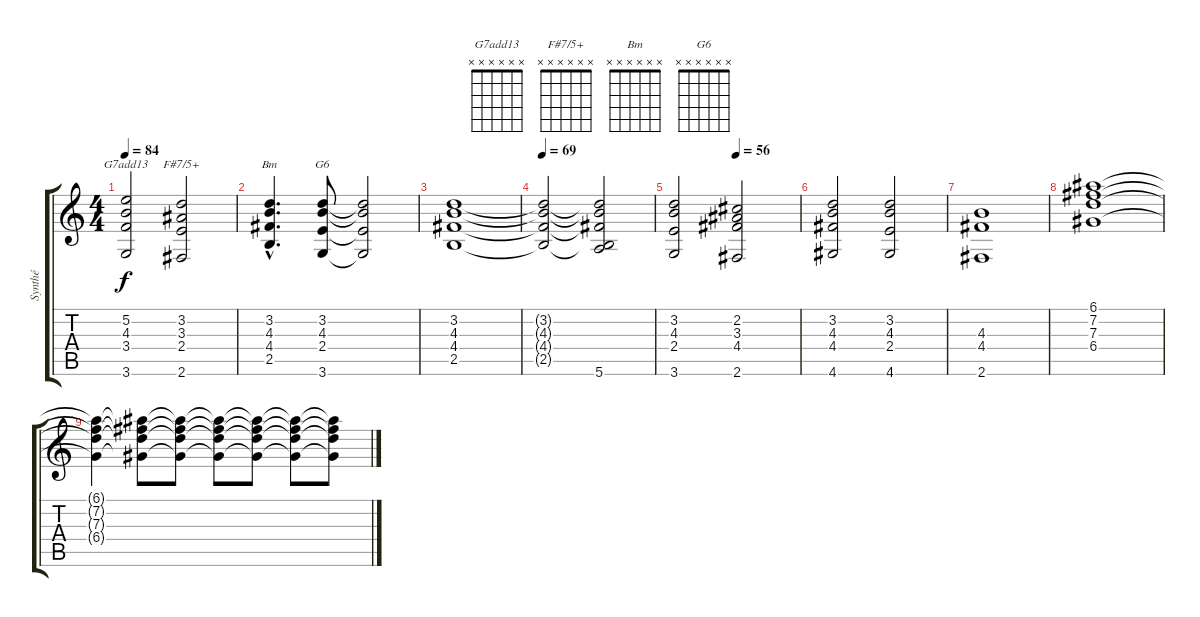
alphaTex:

\track ("Synthé" "Synthé") {instrument percussiveorgan}
\staff {score tabs}
\tuning (E5 B4 G4 D4 A3 E3) {hide}
\chord ("G7add13" x x x x x x) {firstfret 0}
\chord ("F#7/5+" x x x x x x) {firstfret 0}
\chord ("Bm" x x x x x x) {firstfret 0}
\chord ("G6" x x x x x x) {firstfret 0}
\ts (4 4)
\tempo 84
\clef g2
\ks c
(5.2 4.3 3.4 3.6).2{ch "G7add13" dy f} (3.2 3.3 2.4 2.6).2{ch "F#7/5+"} |
(3.2{hac} 4.3{hac} 4.4{hac} 2.5{hac}).4{d ch "Bm"} (3.2 4.3 2.4 3.6).8{ch "G6"} (3.2{t} 4.3{t} 2.4{t} 3.6{t}).2 |
(3.2 4.3 4.4 2.5).1 |
\tempo 69
(3.2{t} 4.3{t} 4.4{t} 2.5{t}).2 (3.2{t} 4.3{t} 4.4{t} 2.5{t} 5.6).2 |
\tempo (56 0.5)
(3.2 4.3 2.4 3.6).2 (2.2 3.3 4.4 2.6).2 |
(3.2 4.3 4.4 4.6).2 (3.2 4.3 2.4 4.6).2 |
(4.3 4.4 2.6).1 |
(6.1 7.2 7.3 6.4).1 |
(6.1{t} 7.2{t} 7.3{t} 6.4{t}).4{volume 7} (6.1{t} 7.2{t} 7.3{t} 6.4{t}).8{volume 6} (6.1{t} 7.2{t} 7.3{t} 6.4{t}).8{volume 5} (6.1{t} 7.2{t} 7.3{t} 6.4{t}).8{volume 4} (6.1{t} 7.2{t} 7.3{t} 6.4{t}).8{volume 3} (6.1{t} 7.2{t} 7.3{t} 6.4{t}).8{volume 2} (6.1{t} 7.2{t} 7.3{t} 6.4{t}).8{volume 1}
